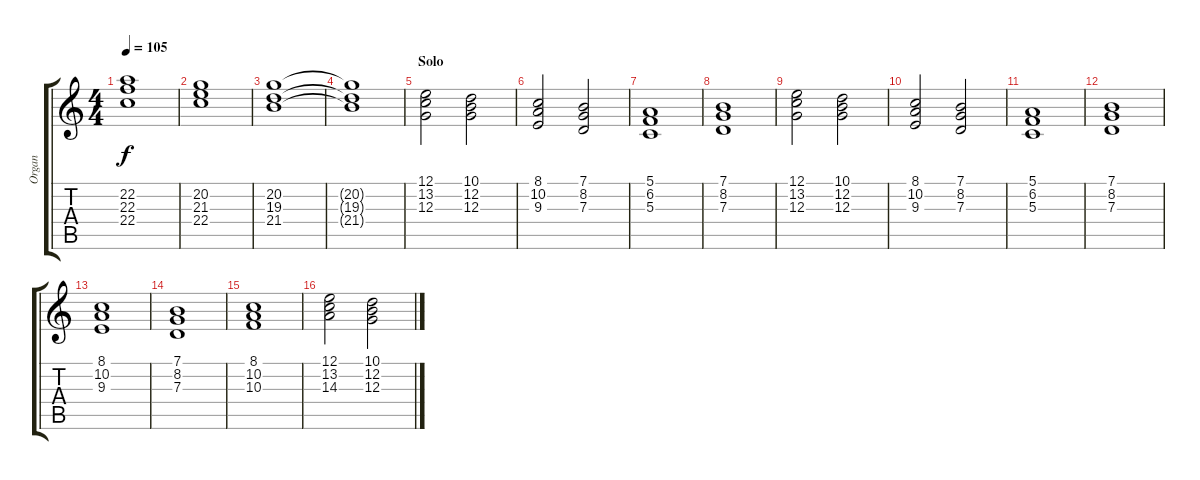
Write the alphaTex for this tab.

\track ("Organ" "Organ") {instrument rockorgan}
\staff {score tabs}
\tuning (E4 B3 G3 D3 A2 E2) {hide}
\ts (4 4)
\tempo 105
\clef g2
\ks c
(22.2 22.3 22.4).1{dy f} |
(20.2 21.3 22.4).1 |
(20.2 19.3 21.4).1 |
(20.2{t} 19.3{t} 21.4{t}).1 |
\section ("" "Solo")
(12.1 13.2 12.3).2 (10.1 12.2 12.3).2 |
(8.1 10.2 9.3).2 (7.1 8.2 7.3).2 |
(5.1 6.2 5.3).1 |
(7.1 8.2 7.3).1 |
(12.1 13.2 12.3).2 (10.1 12.2 12.3).2 |
(8.1 10.2 9.3).2 (7.1 8.2 7.3).2 |
(5.1 6.2 5.3).1 |
(7.1 8.2 7.3).1 |
(8.1 10.2 9.3).1 |
(7.1 8.2 7.3).1 |
(8.1 10.2 10.3).1 |
(12.1 13.2 14.3).2 (10.1 12.2 12.3).2
